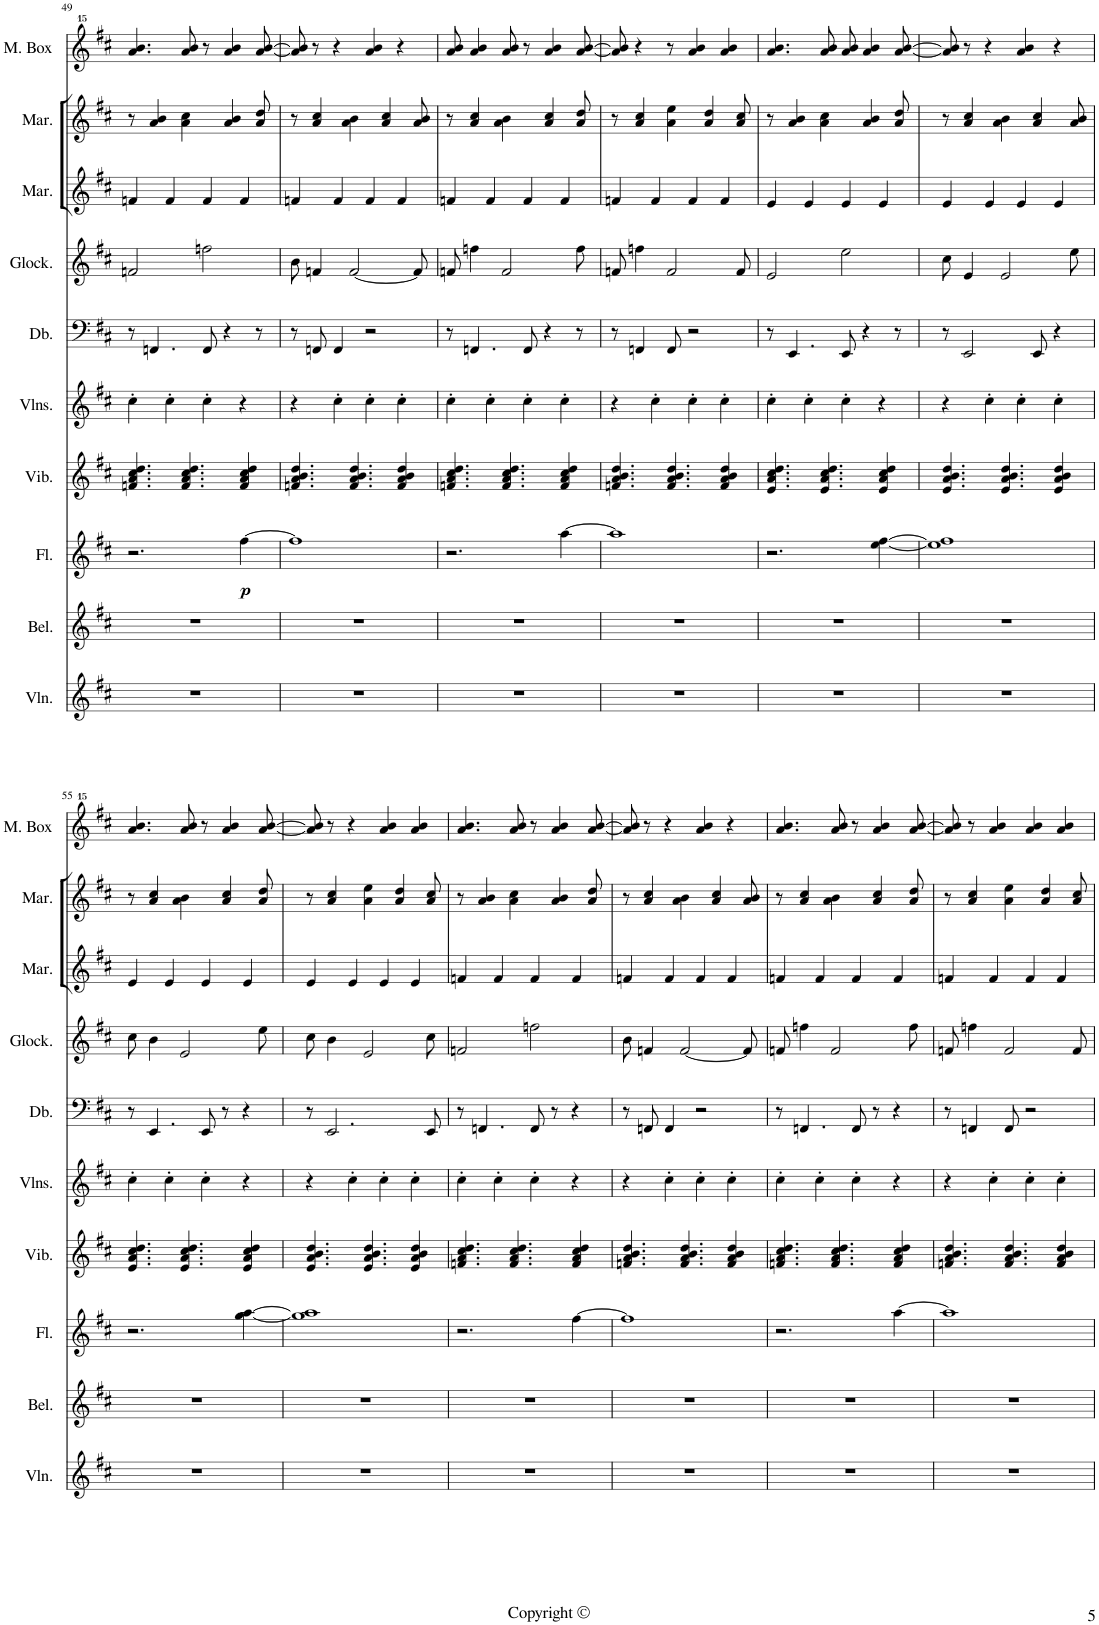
**kern	**kern	**kern	**dynam	**kern	**kern	**kern	**kern	**kern	**kern	**kern
*part10	*part9	*part8	*part8	*part7	*part6	*part5	*part4	*part3	*part2	*part1
*staff10	*staff9	*staff8	*staff8	*staff7	*staff6	*staff5	*staff4	*staff3	*staff2	*staff1
*I"Violin	*I"Tubular Bells	*I"Flute	*	*I"Vibraphone	*I"Violins	*I"Double Bass	*I"Glockenspiel	*I"Marimba	*I"Marimba	*I"Music Box
*I'Vln.	*I'Bel.	*I'Fl.	*	*I'Vib.	*I'Vlns.	*I'Db.	*I'Glock.	*I'Mar.	*I'Mar.	*I'M. Box
!!LO:PB:g=z
*clefG2	*clefG2	*clefG2	*	*clefG2	*clefG2	*clefF4	*clefG2	*clefG2	*clefG2	*clefG^^2
*	*	*	*	*	*	*Trd7c12	*Trd-14c-24	*	*	*
*k[f#c#]	*k[f#c#]	*k[f#c#]	*	*k[f#c#]	*k[f#c#]	*k[f#c#]	*k[f#c#]	*k[f#c#]	*k[f#c#]	*k[f#c#]
*M4/4	*M4/4	*M4/4	*	*M4/4	*M4/4	*M4/4	*M4/4	*M4/4	*M4/4	*M4/4
=49	=49	=49	=49	=49	=49	=49	=49	=49	=49	=49
1r	1r	2.r	.	4.fn/ 4.a/ 4.cc#/ 4.dd/	4cc#'\	8r	2fn/	4fn/	8r	4.aaa/ 4.bbb/
.	.	.	.	.	.	4.FFn/	.	.	4a/ 4b/	.
.	.	.	.	.	4cc#'\	.	.	4f/	.	.
.	.	.	.	4.f/ 4.a/ 4.cc#/ 4.dd/	.	.	.	.	4a\ 4cc#\	8aaa/ 8bbb/
.	.	.	.	.	4cc#'\	8FF/	2ffn\	4f/	.	8r
.	.	.	.	.	.	4r	.	.	4a/ 4b/	4aaa/ 4bbb/
!	!	!	!LO:DY:b	!	!	!	!	!	!	!
.	.	[4ff#\	p	4f/ 4a/ 4cc#/ 4dd/	4r	.	.	4f/	.	.
.	.	.	.	.	.	8r	.	.	8a/ 8dd/	[8aaa/ [8bbb/
=50	=50	=50	=50	=50	=50	=50	=50	=50	=50	=50
1r	1r	1ff#]	.	4.fn/ 4.a/ 4.b/ 4.dd/	4r	8r	8b\	4fn/	8r	8aaa/] 8bbb/]
.	.	.	.	.	.	8FFn/	4fn/	.	4a/ 4cc#/	8r
.	.	.	.	.	4cc#'\	4FF/	.	4f/	.	4r
.	.	.	.	4.f/ 4.a/ 4.b/ 4.dd/	.	.	[2f/	.	4a\ 4b\	.
.	.	.	.	.	4cc#'\	2r	.	4f/	.	4aaa/ 4bbb/
.	.	.	.	.	.	.	.	.	4a/ 4cc#/	.
.	.	.	.	4f/ 4a/ 4b/ 4dd/	4cc#'\	.	.	4f/	.	4r
.	.	.	.	.	.	.	8f/]	.	8a/ 8b/	.
=51	=51	=51	=51	=51	=51	=51	=51	=51	=51	=51
1r	1r	2.r	.	4.fn/ 4.a/ 4.cc#/ 4.dd/	4cc#'\	8r	8fn/	4fn/	8r	8aaa/ 8bbb/
.	.	.	.	.	.	4.FFn/	4ffn\	.	4a/ 4cc#/	4aaa/ 4bbb/
.	.	.	.	.	4cc#'\	.	.	4f/	.	.
.	.	.	.	4.f/ 4.a/ 4.cc#/ 4.dd/	.	.	2f/	.	4a\ 4b\	8aaa/ 8bbb/
.	.	.	.	.	4cc#'\	8FF/	.	4f/	.	8r
.	.	.	.	.	.	4r	.	.	4a/ 4cc#/	4aaa/ 4bbb/
.	.	[4aa\	.	4f/ 4a/ 4cc#/ 4dd/	4cc#'\	.	.	4f/	.	.
.	.	.	.	.	.	8r	8ff\	.	8a/ 8dd/	[8aaa/ [8bbb/
=52	=52	=52	=52	=52	=52	=52	=52	=52	=52	=52
1r	1r	1aa]	.	4.fn/ 4.a/ 4.b/ 4.dd/	4r	8r	8fn/	4fn/	8r	8aaa/] 8bbb/]
.	.	.	.	.	.	4FFn/	4ffn\	.	4a/ 4cc#/	4r
.	.	.	.	.	4cc#'\	.	.	4f/	.	.
.	.	.	.	4.f/ 4.a/ 4.b/ 4.dd/	.	8FF/	2f/	.	4a\ 4ee\	8r
.	.	.	.	.	4cc#'\	2r	.	4f/	.	4aaa/ 4bbb/
.	.	.	.	.	.	.	.	.	4a/ 4dd/	.
.	.	.	.	4f/ 4a/ 4b/ 4dd/	4cc#'\	.	.	4f/	.	4aaa/ 4bbb/
.	.	.	.	.	.	.	8f/	.	8a/ 8cc#/	.
=53	=53	=53	=53	=53	=53	=53	=53	=53	=53	=53
1r	1r	2.r	.	4.e/ 4.a/ 4.cc#/ 4.dd/	4cc#'\	8r	2e/	4e/	8r	4.aaa/ 4.bbb/
.	.	.	.	.	.	4.EE/	.	.	4a/ 4b/	.
.	.	.	.	.	4cc#'\	.	.	4e/	.	.
.	.	.	.	4.e/ 4.a/ 4.cc#/ 4.dd/	.	.	.	.	4a\ 4cc#\	8aaa/ 8bbb/
.	.	.	.	.	4cc#'\	8EE/	2ee\	4e/	.	8aaa/ 8bbb/
.	.	.	.	.	.	4r	.	.	4a/ 4b/	4aaa/ 4bbb/
.	.	[4ee\ [4ff#\	.	4e/ 4a/ 4cc#/ 4dd/	4r	.	.	4e/	.	.
.	.	.	.	.	.	8r	.	.	8a/ 8dd/	[8aaa/ [8bbb/
=54	=54	=54	=54	=54	=54	=54	=54	=54	=54	=54
1r	1r	1ee] 1ff#]	.	4.e/ 4.a/ 4.b/ 4.dd/	4r	8r	8cc#\	4e/	8r	8aaa/] 8bbb/]
.	.	.	.	.	.	2EE/	4e/	.	4a/ 4cc#/	8r
.	.	.	.	.	4cc#'\	.	.	4e/	.	4r
.	.	.	.	4.e/ 4.a/ 4.b/ 4.dd/	.	.	2e/	.	4a\ 4b\	.
.	.	.	.	.	4cc#'\	.	.	4e/	.	4aaa/ 4bbb/
.	.	.	.	.	.	8EE/	.	.	4a/ 4cc#/	.
.	.	.	.	4e/ 4a/ 4b/ 4dd/	4cc#'\	4r	.	4e/	.	4r
.	.	.	.	.	.	.	8ee\	.	8a/ 8b/	.
!!LO:LB:g=z
=55	=55	=55	=55	=55	=55	=55	=55	=55	=55	=55
1r	1r	2.r	.	4.e/ 4.a/ 4.cc#/ 4.dd/	4cc#'\	8r	8cc#\	4e/	8r	4.aaa/ 4.bbb/
.	.	.	.	.	.	4.EE/	4b\	.	4a/ 4cc#/	.
.	.	.	.	.	4cc#'\	.	.	4e/	.	.
.	.	.	.	4.e/ 4.a/ 4.cc#/ 4.dd/	.	.	2e/	.	4a\ 4b\	8aaa/ 8bbb/
.	.	.	.	.	4cc#'\	8EE/	.	4e/	.	8r
.	.	.	.	.	.	8r	.	.	4a/ 4cc#/	4aaa/ 4bbb/
.	.	[4gg\ [4aa\	.	4e/ 4a/ 4cc#/ 4dd/	4r	4r	.	4e/	.	.
.	.	.	.	.	.	.	8ee\	.	8a/ 8dd/	[8aaa/ [8bbb/
=56	=56	=56	=56	=56	=56	=56	=56	=56	=56	=56
1r	1r	1gg] 1aa]	.	4.e/ 4.a/ 4.b/ 4.dd/	4r	8r	8cc#\	4e/	8r	8aaa/] 8bbb/]
.	.	.	.	.	.	2.EE/	4b\	.	4a/ 4cc#/	8r
.	.	.	.	.	4cc#'\	.	.	4e/	.	4r
.	.	.	.	4.e/ 4.a/ 4.b/ 4.dd/	.	.	2e/	.	4a\ 4ee\	.
.	.	.	.	.	4cc#'\	.	.	4e/	.	4aaa/ 4bbb/
.	.	.	.	.	.	.	.	.	4a/ 4dd/	.
.	.	.	.	4e/ 4a/ 4b/ 4dd/	4cc#'\	.	.	4e/	.	4aaa/ 4bbb/
.	.	.	.	.	.	8EE/	8cc#\	.	8a/ 8cc#/	.
=57	=57	=57	=57	=57	=57	=57	=57	=57	=57	=57
1r	1r	2.r	.	4.fn/ 4.a/ 4.cc#/ 4.dd/	4cc#'\	8r	2fn/	4fn/	8r	4.aaa/ 4.bbb/
.	.	.	.	.	.	4.FFn/	.	.	4a/ 4b/	.
.	.	.	.	.	4cc#'\	.	.	4f/	.	.
.	.	.	.	4.f/ 4.a/ 4.cc#/ 4.dd/	.	.	.	.	4a\ 4cc#\	8aaa/ 8bbb/
.	.	.	.	.	4cc#'\	8FF/	2ffn\	4f/	.	8r
.	.	.	.	.	.	8r	.	.	4a/ 4b/	4aaa/ 4bbb/
.	.	[4ff#\	.	4f/ 4a/ 4cc#/ 4dd/	4r	4r	.	4f/	.	.
.	.	.	.	.	.	.	.	.	8a/ 8dd/	[8aaa/ [8bbb/
=58	=58	=58	=58	=58	=58	=58	=58	=58	=58	=58
1r	1r	1ff#]	.	4.fn/ 4.a/ 4.b/ 4.dd/	4r	8r	8b\	4fn/	8r	8aaa/] 8bbb/]
.	.	.	.	.	.	8FFn/	4fn/	.	4a/ 4cc#/	8r
.	.	.	.	.	4cc#'\	4FF/	.	4f/	.	4r
.	.	.	.	4.f/ 4.a/ 4.b/ 4.dd/	.	.	[2f/	.	4a\ 4b\	.
.	.	.	.	.	4cc#'\	2r	.	4f/	.	4aaa/ 4bbb/
.	.	.	.	.	.	.	.	.	4a/ 4cc#/	.
.	.	.	.	4f/ 4a/ 4b/ 4dd/	4cc#'\	.	.	4f/	.	4r
.	.	.	.	.	.	.	8f/]	.	8a/ 8b/	.
=59	=59	=59	=59	=59	=59	=59	=59	=59	=59	=59
1r	1r	2.r	.	4.fn/ 4.a/ 4.cc#/ 4.dd/	4cc#'\	8r	8fn/	4fn/	8r	4.aaa/ 4.bbb/
.	.	.	.	.	.	4.FFn/	4ffn\	.	4a/ 4cc#/	.
.	.	.	.	.	4cc#'\	.	.	4f/	.	.
.	.	.	.	4.f/ 4.a/ 4.cc#/ 4.dd/	.	.	2f/	.	4a\ 4b\	8aaa/ 8bbb/
.	.	.	.	.	4cc#'\	8FF/	.	4f/	.	8r
.	.	.	.	.	.	8r	.	.	4a/ 4cc#/	4aaa/ 4bbb/
.	.	[4aa\	.	4f/ 4a/ 4cc#/ 4dd/	4r	4r	.	4f/	.	.
.	.	.	.	.	.	.	8ff\	.	8a/ 8dd/	[8aaa/ [8bbb/
=60	=60	=60	=60	=60	=60	=60	=60	=60	=60	=60
1r	1r	1aa]	.	4.fn/ 4.a/ 4.b/ 4.dd/	4r	8r	8fn/	4fn/	8r	8aaa/] 8bbb/]
.	.	.	.	.	.	4FFn/	4ffn\	.	4a/ 4cc#/	8r
.	.	.	.	.	4cc#'\	.	.	4f/	.	4aaa/ 4bbb/
.	.	.	.	4.f/ 4.a/ 4.b/ 4.dd/	.	8FF/	2f/	.	4a\ 4ee\	.
.	.	.	.	.	4cc#'\	2r	.	4f/	.	4aaa/ 4bbb/
.	.	.	.	.	.	.	.	.	4a/ 4dd/	.
.	.	.	.	4f/ 4a/ 4b/ 4dd/	4cc#'\	.	.	4f/	.	4aaa/ 4bbb/
.	.	.	.	.	.	.	8f/	.	8a/ 8cc#/	.
=	=	=	=	=	=	=	=	=	=	=
*-	*-	*-	*-	*-	*-	*-	*-	*-	*-	*-
